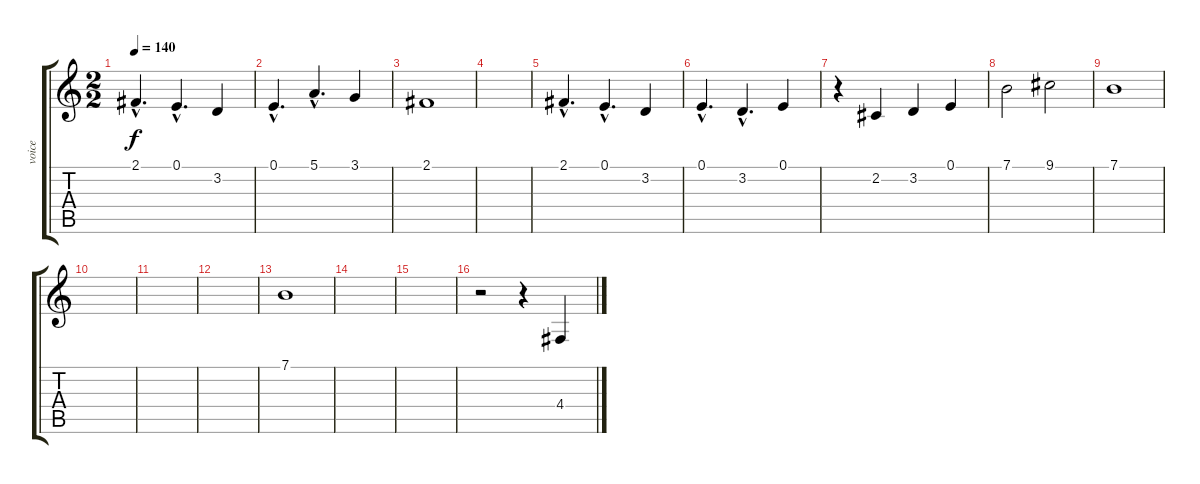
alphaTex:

\track ("voice" "voice") {instrument flute}
\staff {score tabs}
\tuning (E4 B3 G3 D3 A2 E2) {hide}
\ts (2 2)
\tempo 140
\clef g2
\ks c
2.1{hac}.4{d dy f} 0.1{hac}.4{d} 3.2.4 |
0.1{hac}.4{d} 5.1{hac}.4{d} 3.1.4 |
2.1.1 |
|
2.1{hac}.4{d} 0.1{hac}.4{d} 3.2.4 |
0.1{hac}.4{d} 3.2{hac}.4{d} 0.1.4 |
r.4 2.2.4 3.2.4 0.1.4 |
7.1.2 9.1.2 |
7.1.1 |
|
|
|
7.1.1 |
|
|
r.2 r.4 4.4.4
